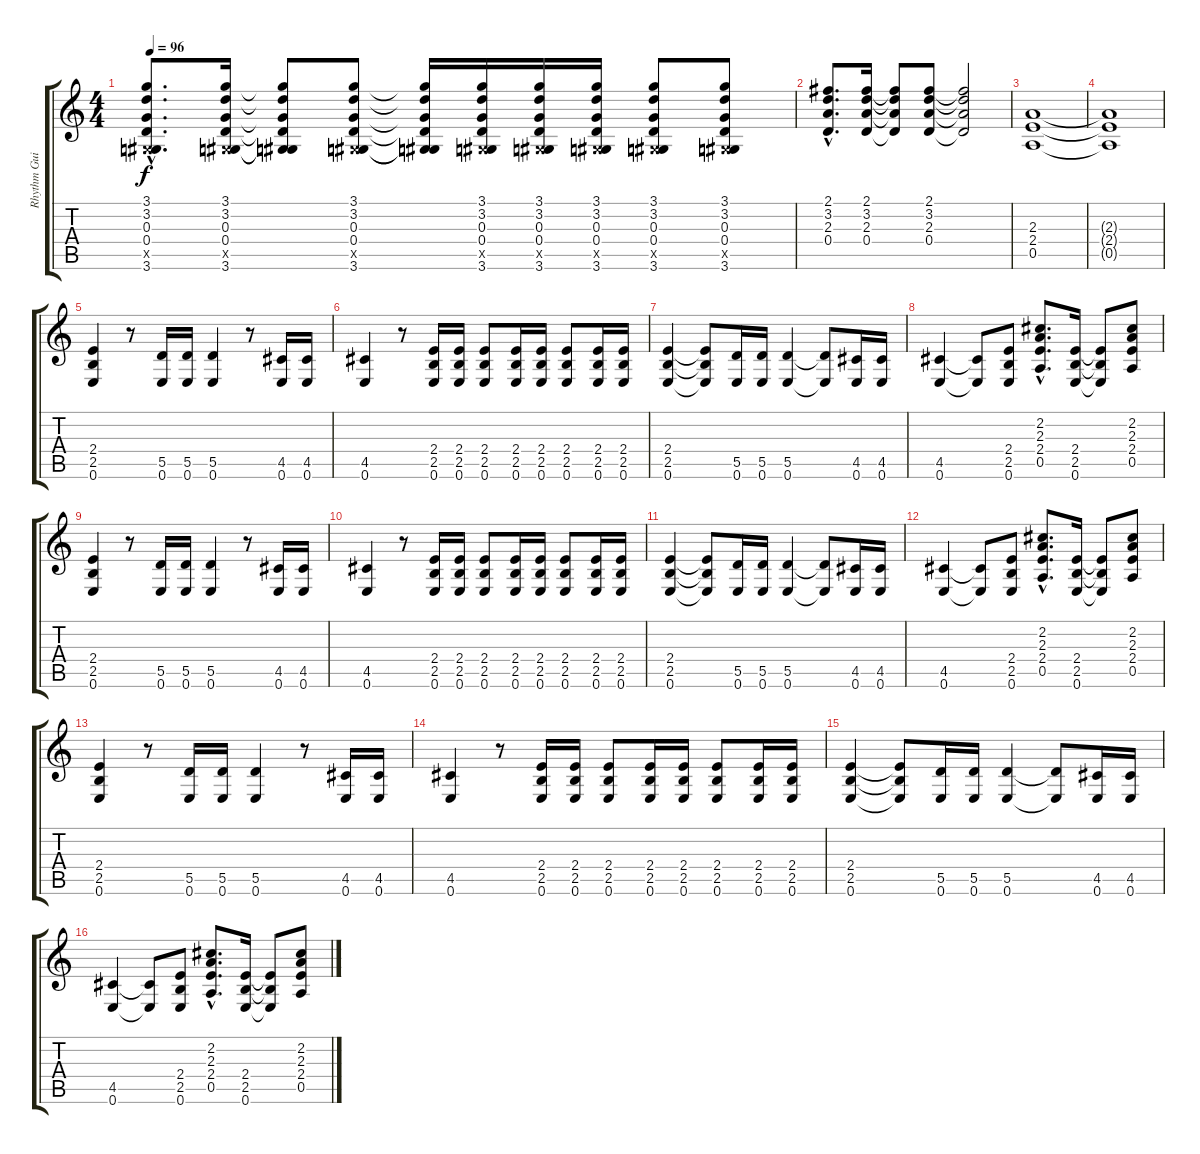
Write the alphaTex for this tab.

\track ("Rhythm Guitar" "Rhythm Gui") {instrument overdrivenguitar}
\staff {score tabs}
\tuning (E4 B3 G3 D3 A2 E2) {hide}
\ts (4 4)
\tempo 96
\clef g2
\ks c
(3.1{hac} 3.2{hac} 0.3{hac} 0.4{hac} -1.5{hac x} 3.6{hac}).8{d dy f} (3.1 3.2 0.3 0.4 -1.5{x} 3.6).16 (3.1{t} 3.2{t} 0.3{t} 0.4{t} -1.5{t} 3.6{t}).8 (3.1 3.2 0.3 0.4 -1.5{x} 3.6).8 (3.1{t} 3.2{t} 0.3{t} 0.4{t} -1.5{t} 3.6{t}).16 (3.1 3.2 0.3 0.4 -1.5{x} 3.6).16 (3.1 3.2 0.3 0.4 -1.5{x} 3.6).16 (3.1 3.2 0.3 0.4 -1.5{x} 3.6).16 (3.1 3.2 0.3 0.4 -1.5{x} 3.6).8 (3.1 3.2 0.3 0.4 -1.5{x} 3.6).8 |
(2.1{hac} 3.2{hac} 2.3{hac} 0.4{hac}).8{d} (2.1 3.2 2.3 0.4).16 (2.1{t} 3.2{t} 2.3{t} 0.4{t}).8 (2.1 3.2 2.3 0.4).8 (2.1{t} 3.2{t} 2.3{t} 0.4{t}).2 |
(2.3 2.4 0.5).1 |
(2.3{t} 2.4{t} 0.5{t}).1 |
(2.4 2.5 0.6).4 r.8 (5.5 0.6).16 (5.5 0.6).16 (5.5 0.6).4 r.8 (4.5 0.6).16 (4.5 0.6).16 |
(4.5 0.6).4 r.8 (2.4 2.5 0.6).16 (2.4 2.5 0.6).16 (2.4 2.5 0.6).8 (2.4 2.5 0.6).16 (2.4 2.5 0.6).16 (2.4 2.5 0.6).8 (2.4 2.5 0.6).16 (2.4 2.5 0.6).16 |
(2.4 2.5 0.6).4 (2.4{t} 2.5{t} 0.6{t}).8 (5.5 0.6).16 (5.5 0.6).16 (5.5 0.6).4 (5.5{t} 0.6{t}).8 (4.5 0.6).16 (4.5 0.6).16 |
(4.5 0.6).4 (4.5{t} 0.6{t}).8 (2.4 2.5 0.6).8 (2.2{hac} 2.3{hac} 2.4{hac} 0.5{hac}).8{d} (2.4 2.5 0.6).16 (2.4{t} 2.5{t} 0.6{t}).8 (2.2 2.3 2.4 0.5).8 |
(2.4 2.5 0.6).4 r.8 (5.5 0.6).16 (5.5 0.6).16 (5.5 0.6).4 r.8 (4.5 0.6).16 (4.5 0.6).16 |
(4.5 0.6).4 r.8 (2.4 2.5 0.6).16 (2.4 2.5 0.6).16 (2.4 2.5 0.6).8 (2.4 2.5 0.6).16 (2.4 2.5 0.6).16 (2.4 2.5 0.6).8 (2.4 2.5 0.6).16 (2.4 2.5 0.6).16 |
(2.4 2.5 0.6).4 (2.4{t} 2.5{t} 0.6{t}).8 (5.5 0.6).16 (5.5 0.6).16 (5.5 0.6).4 (5.5{t} 0.6{t}).8 (4.5 0.6).16 (4.5 0.6).16 |
(4.5 0.6).4 (4.5{t} 0.6{t}).8 (2.4 2.5 0.6).8 (2.2{hac} 2.3{hac} 2.4{hac} 0.5{hac}).8{d} (2.4 2.5 0.6).16 (2.4{t} 2.5{t} 0.6{t}).8 (2.2 2.3 2.4 0.5).8 |
(2.4 2.5 0.6).4 r.8 (5.5 0.6).16 (5.5 0.6).16 (5.5 0.6).4 r.8 (4.5 0.6).16 (4.5 0.6).16 |
(4.5 0.6).4 r.8 (2.4 2.5 0.6).16 (2.4 2.5 0.6).16 (2.4 2.5 0.6).8 (2.4 2.5 0.6).16 (2.4 2.5 0.6).16 (2.4 2.5 0.6).8 (2.4 2.5 0.6).16 (2.4 2.5 0.6).16 |
(2.4 2.5 0.6).4 (2.4{t} 2.5{t} 0.6{t}).8 (5.5 0.6).16 (5.5 0.6).16 (5.5 0.6).4 (5.5{t} 0.6{t}).8 (4.5 0.6).16 (4.5 0.6).16 |
(4.5 0.6).4 (4.5{t} 0.6{t}).8 (2.4 2.5 0.6).8 (2.2{hac} 2.3{hac} 2.4{hac} 0.5{hac}).8{d} (2.4 2.5 0.6).16 (2.4{t} 2.5{t} 0.6{t}).8 (2.2 2.3 2.4 0.5).8
